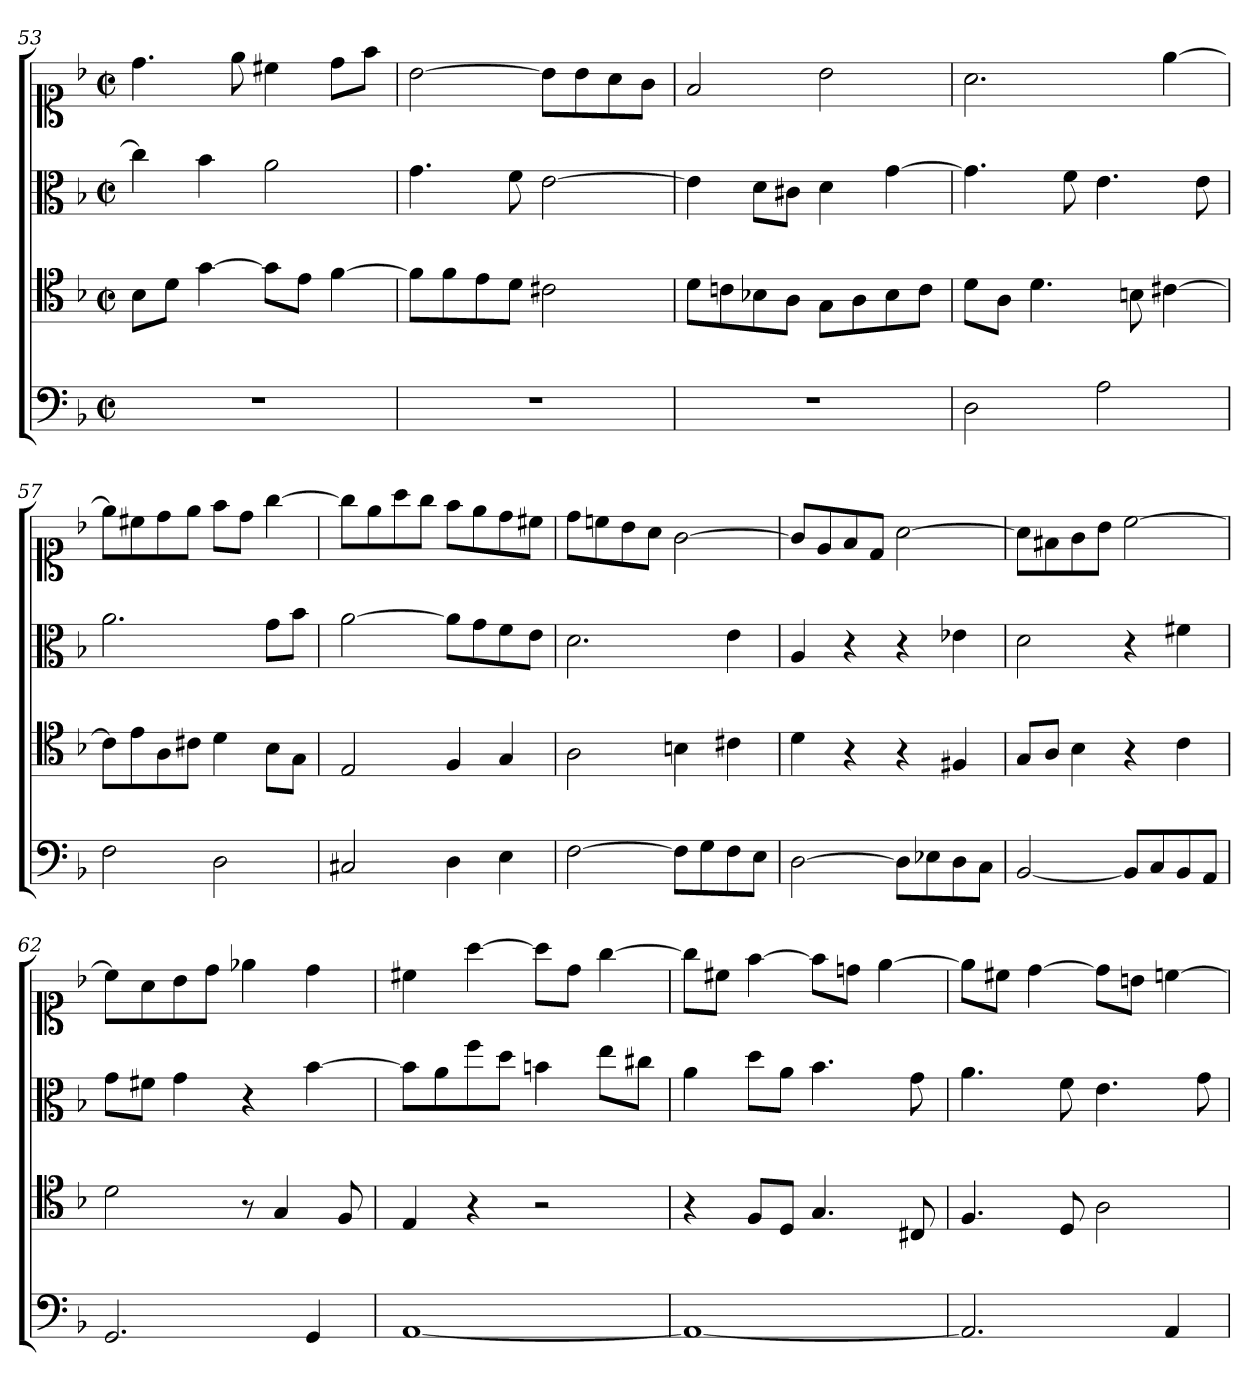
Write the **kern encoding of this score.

**kern	**kern	**kern	**kern
*part4	*part3	*part2	*part1
*staff4	*staff3	*staff2	*staff1
*clefF4	*clefC4	*clefC3	*clefC1
*k[b-]	*k[b-]	*k[b-]	*k[b-]
*d:	*d:	*d:	*d:
*M2/2	*M2/2	*M2/2	*M2/2
*met(c|)	*met(c|)	*met(c|)	*met(c|)
=53	=53	=53	=53
1r	8B-L	4cc]	4.dd
.	8dJ	.	.
.	[4g	4b-	.
.	.	.	8ee
.	8gL]	2a	4cc#X
.	8eJ	.	.
.	[4f	.	8ddL
.	.	.	8ffJ
=54	=54	=54	=54
1r	8fL]	4.g	[2b-
.	8f	.	.
.	8e	.	.
.	8dJ	8f	.
.	2c#X	[2e	8b-L]
.	.	.	8b-
.	.	.	8a
.	.	.	8gJ
=55	=55	=55	=55
1r	8dL	4e]	2f
.	8cn	.	.
.	8B-X	8dL	.
.	8AJ	8c#XJ	.
.	8GL	4d	2b-
.	8A	.	.
.	8B-	[4g	.
.	8cJ	.	.
=56	=56	=56	=56
2D	8dL	4.g]	2.a
.	8AJ	.	.
.	4.d	.	.
.	.	8f	.
2A	.	4.e	.
.	8Bn	.	.
.	[4c#X	.	[4ee
.	.	8e	.
=57	=57	=57	=57
2F	8c#L]	2.a	8eeL]
.	8e	.	8cc#X
.	8A	.	8dd
.	8c#XJ	.	8eeJ
2D	4d	.	8ffL
.	.	.	8ddJ
.	8B-L	8gL	[4gg
.	8GJ	8b-J	.
=58	=58	=58	=58
2C#X	2E	[2a	8ggL]
.	.	.	8ee
.	.	.	8aa
.	.	.	8ggJ
4D	4F	8aL]	8ffL
.	.	8g	8ee
4E	4G	8f	8dd
.	.	8eJ	8cc#XJ
=59	=59	=59	=59
[2F	2A	2.d	8ddL
.	.	.	8ccn
.	.	.	8b-
.	.	.	8aJ
8FL]	4Bn	.	[2g
8G	.	.	.
8F	4c#X	4e	.
8EJ	.	.	.
=60	=60	=60	=60
[2D	4d	4A	8gL]
.	.	.	8e
.	4r	4r	8f
.	.	.	8dJ
8DL]	4r	4r	[2a
8E-X	.	.	.
8D	4F#X	4e-X	.
8CJ	.	.	.
=61	=61	=61	=61
[2BB-	8GL	2d	8aL]
.	8AJ	.	8f#X
.	4B-	.	8g
.	.	.	8b-J
8BB-L]	4r	4r	[2cc
8C	.	.	.
8BB-	4c	4f#X	.
8AAJ	.	.	.
=62	=62	=62	=62
2.GG	2d	8gL	8ccL]
.	.	8f#XJ	8a
.	.	4g	8b-
.	.	.	8ddJ
.	8r	4r	4ee-X
.	4G	.	.
4GG	.	[4b-	4dd
.	8F	.	.
=63	=63	=63	=63
[1AA	4E	8b-L]	4cc#X
.	.	8a	.
.	4r	8ff	[4aa
.	.	8ddJ	.
.	2r	4bn	8aaL]
.	.	.	8ddJ
.	.	8eeL	[4gg
.	.	8cc#XJ	.
=64	=64	=64	=64
1AA_	4r	4a	8ggL]
.	.	.	8cc#XJ
.	8FL	8ddL	[4ff
.	8DJ	8aJ	.
.	4.G	4.b-	8ffL]
.	.	.	8ddnJ
.	.	.	[4ee
.	8C#X	8g	.
=65	=65	=65	=65
2.AA]	4.F	4.a	8eeL]
.	.	.	8cc#XJ
.	.	.	[4dd
.	8D	8f	.
.	2A	4.e	8ddL]
.	.	.	8bnJ
4AA	.	.	[4ccn
.	.	8g	.
=	=	=	=
*-	*-	*-	*-
